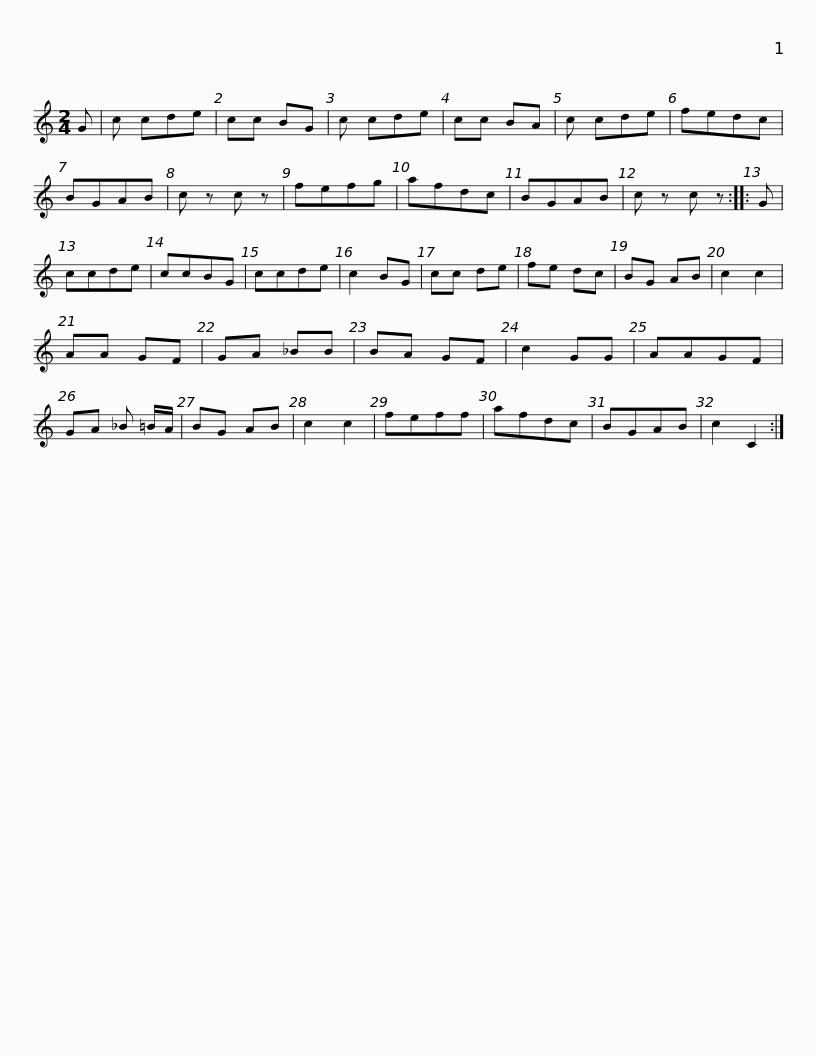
X:1
L:1/8
M:2/4
I:linebreak $
K:C
V:1 treble
V:1
 G | c cde | cc BG | c cde | cc BA | %5
 c cde | fedc | BGAB | c z c z | fefg | %10
 afdc |$ BGAB | c z c z :: G | ccde | %15
 ccBG | ccde | c2 BG | cc de | fe dc | %20
 BG AB | c2 c2 | AA GF |$ GA _BB | BA GF | %25
 c2 GG | AAGF | GA _B =B/A/ | BG AB | c2 c2 | %30
 feff | afdc | BGAB | c2 C2 :| %34
